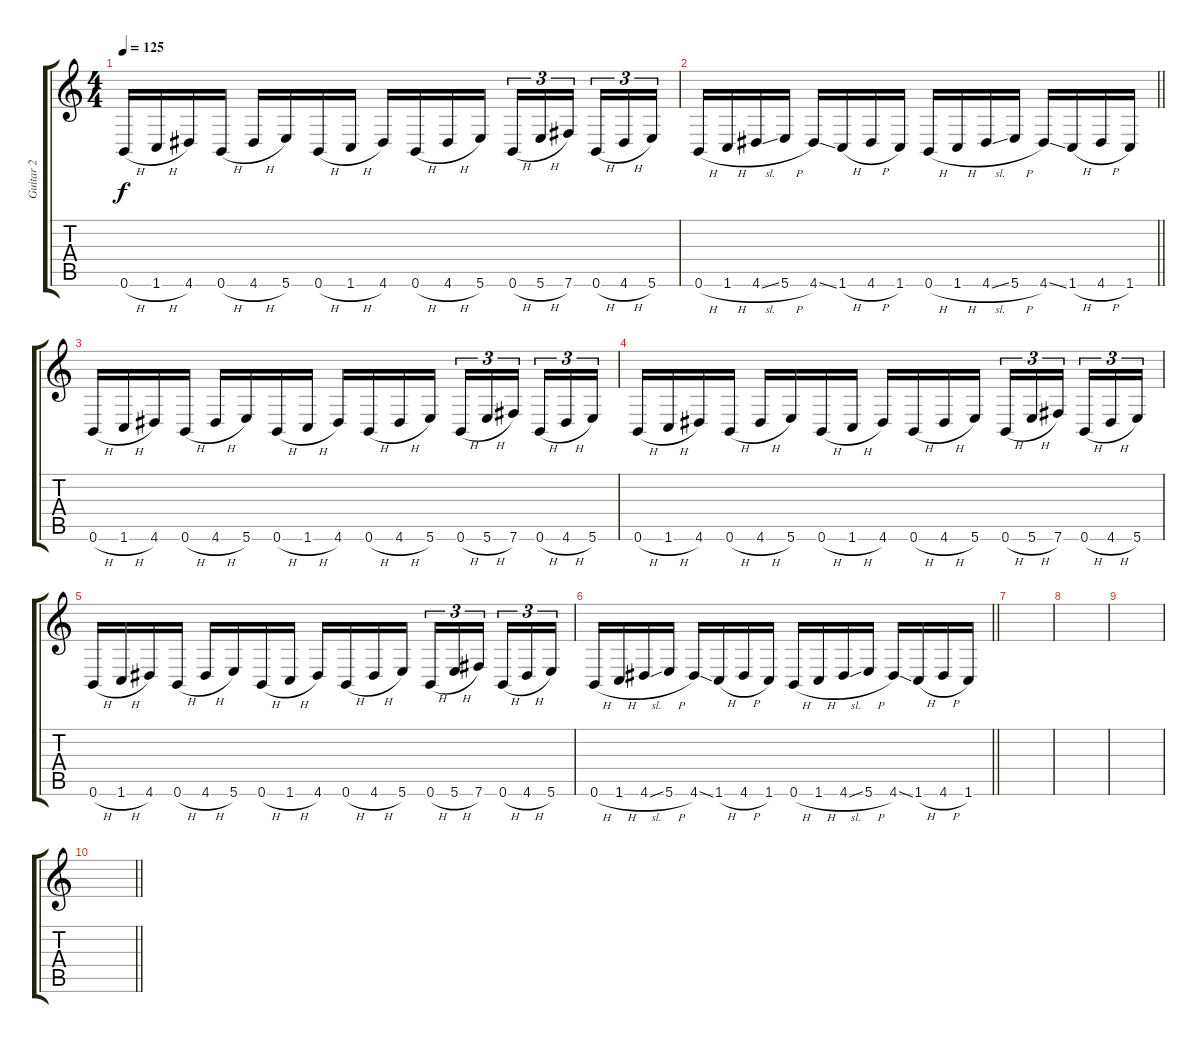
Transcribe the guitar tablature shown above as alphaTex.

\track ("Guitar 2" "Guitar 2") {instrument distortionguitar}
\staff {score tabs}
\tuning (Db4 Ab3 E3 B2 Gb2 B1) {hide}
\ts (4 4)
\tempo 125
\clef g2
\ks c
0.6{h}.16{dy f} 1.6{h}.16 4.6.16 0.6{h}.16 4.6{h}.16 5.6.16 0.6{h}.16 1.6{h}.16 4.6.16 0.6{h}.16 4.6{h}.16 5.6.16 0.6{h}.16{tu (3 2)} 5.6{h}.16{tu (3 2)} 7.6.16{tu (3 2) beam splitsecondary} 0.6{h}.16{tu (3 2)} 4.6{h}.16{tu (3 2)} 5.6.16{tu (3 2)} |
\barLineRight lightlight
0.6{h}.16 1.6{h}.16 4.6{sl}.16 5.6{h}.16 4.6{ss}.16 1.6{h}.16 4.6{h}.16 1.6.16 0.6{h}.16 1.6{h}.16 4.6{sl}.16 5.6{h}.16 4.6{ss}.16 1.6{h}.16 4.6{h}.16 1.6.16 |
0.6{h}.16 1.6{h}.16 4.6.16 0.6{h}.16 4.6{h}.16 5.6.16 0.6{h}.16 1.6{h}.16 4.6.16 0.6{h}.16 4.6{h}.16 5.6.16 0.6{h}.16{tu (3 2)} 5.6{h}.16{tu (3 2)} 7.6.16{tu (3 2) beam splitsecondary} 0.6{h}.16{tu (3 2)} 4.6{h}.16{tu (3 2)} 5.6.16{tu (3 2)} |
0.6{h}.16 1.6{h}.16 4.6.16 0.6{h}.16 4.6{h}.16 5.6.16 0.6{h}.16 1.6{h}.16 4.6.16 0.6{h}.16 4.6{h}.16 5.6.16 0.6{h}.16{tu (3 2)} 5.6{h}.16{tu (3 2)} 7.6.16{tu (3 2) beam splitsecondary} 0.6{h}.16{tu (3 2)} 4.6{h}.16{tu (3 2)} 5.6.16{tu (3 2)} |
0.6{h}.16 1.6{h}.16 4.6.16 0.6{h}.16 4.6{h}.16 5.6.16 0.6{h}.16 1.6{h}.16 4.6.16 0.6{h}.16 4.6{h}.16 5.6.16 0.6{h}.16{tu (3 2)} 5.6{h}.16{tu (3 2)} 7.6.16{tu (3 2) beam splitsecondary} 0.6{h}.16{tu (3 2)} 4.6{h}.16{tu (3 2)} 5.6.16{tu (3 2)} |
\barLineRight lightlight
0.6{h}.16 1.6{h}.16 4.6{sl}.16 5.6{h}.16 4.6{ss}.16 1.6{h}.16 4.6{h}.16 1.6.16 0.6{h}.16 1.6{h}.16 4.6{sl}.16 5.6{h}.16 4.6{ss}.16 1.6{h}.16 4.6{h}.16 1.6.16 |
|
|
|
\barLineRight lightlight
